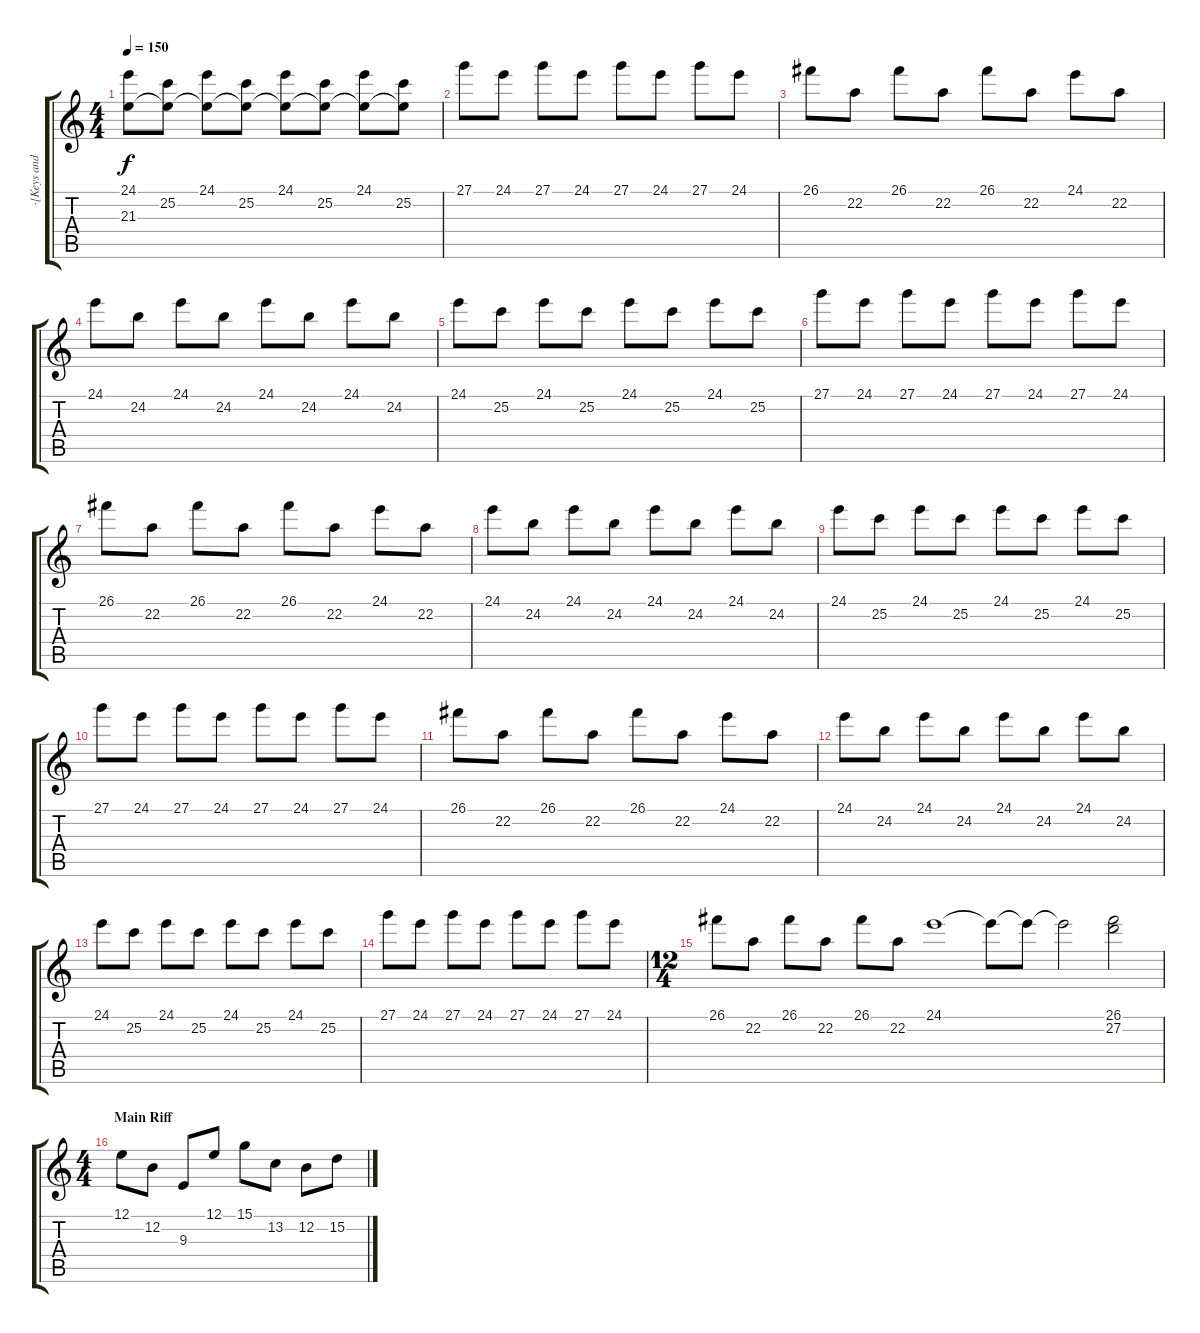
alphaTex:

\track ("-[Keys and Strings]-" "-[Keys and") {instrument stringensemble1}
\staff {score tabs}
\tuning (E4 B3 G3 D3 A2 E2) {hide}
\ts (4 4)
\tempo 150
\clef g2
\ks c
(24.1 21.3{t}).8{dy f} (25.2 21.3{t}).8 (24.1 21.3{t}).8 (25.2 21.3{t}).8 (24.1 21.3{t}).8 (25.2 21.3{t}).8 (24.1 21.3{t}).8 (25.2 21.3{t}).8 |
27.1.8 24.1.8 27.1.8 24.1.8 27.1.8 24.1.8 27.1.8 24.1.8 |
26.1.8 22.2.8 26.1.8 22.2.8 26.1.8 22.2.8 24.1.8 22.2.8 |
24.1.8 24.2.8 24.1.8 24.2.8 24.1.8 24.2.8 24.1.8 24.2.8 |
24.1.8 25.2.8 24.1.8 25.2.8 24.1.8 25.2.8 24.1.8 25.2.8 |
27.1.8 24.1.8 27.1.8 24.1.8 27.1.8 24.1.8 27.1.8 24.1.8 |
26.1.8 22.2.8 26.1.8 22.2.8 26.1.8 22.2.8 24.1.8 22.2.8 |
24.1.8 24.2.8 24.1.8 24.2.8 24.1.8 24.2.8 24.1.8 24.2.8 |
24.1.8 25.2.8 24.1.8 25.2.8 24.1.8 25.2.8 24.1.8 25.2.8 |
27.1.8 24.1.8 27.1.8 24.1.8 27.1.8 24.1.8 27.1.8 24.1.8 |
26.1.8 22.2.8 26.1.8 22.2.8 26.1.8 22.2.8 24.1.8 22.2.8 |
24.1.8 24.2.8 24.1.8 24.2.8 24.1.8 24.2.8 24.1.8 24.2.8 |
24.1.8 25.2.8 24.1.8 25.2.8 24.1.8 25.2.8 24.1.8 25.2.8 |
27.1.8 24.1.8 27.1.8 24.1.8 27.1.8 24.1.8 27.1.8 24.1.8 |
\ts (12 4)
26.1.8 22.2.8 26.1.8 22.2.8 26.1.8 22.2.8 24.1.1 24.1{t}.8 24.1{t}.8 24.1{t}.2 (26.1 27.2).2 |
\ts (4 4)
\section ("" "Main Riff")
12.1.8 12.2.8 9.3.8 12.1.8 15.1.8 13.2.8 12.2.8 15.2.8
